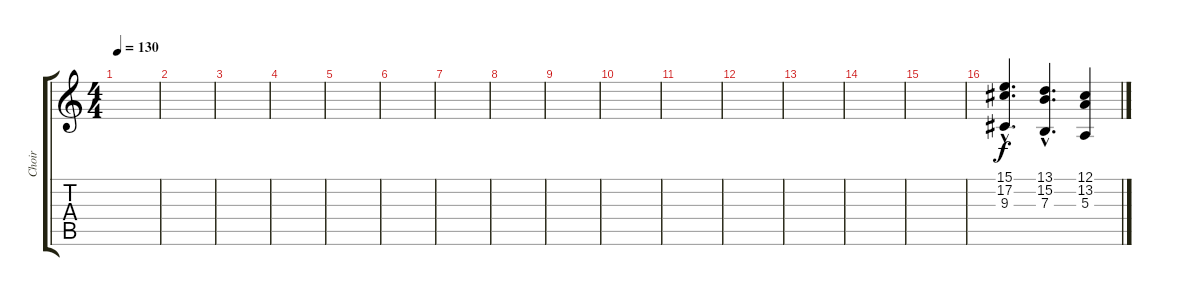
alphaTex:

\track ("Choir" "Choir") {instrument choiraahs}
\staff {score tabs}
\tuning (Db4 Ab3 E3 B2 Gb2 Db2) {hide}
\ts (4 4)
\tempo 130
\clef g2
\ks c
|
|
|
|
|
|
|
|
|
|
|
|
|
|
|
(15.1{hac} 17.2{hac} 9.3{hac}).4{d} (13.1{hac} 15.2{hac} 7.3{hac}).4{d} (12.1 13.2 5.3).4
